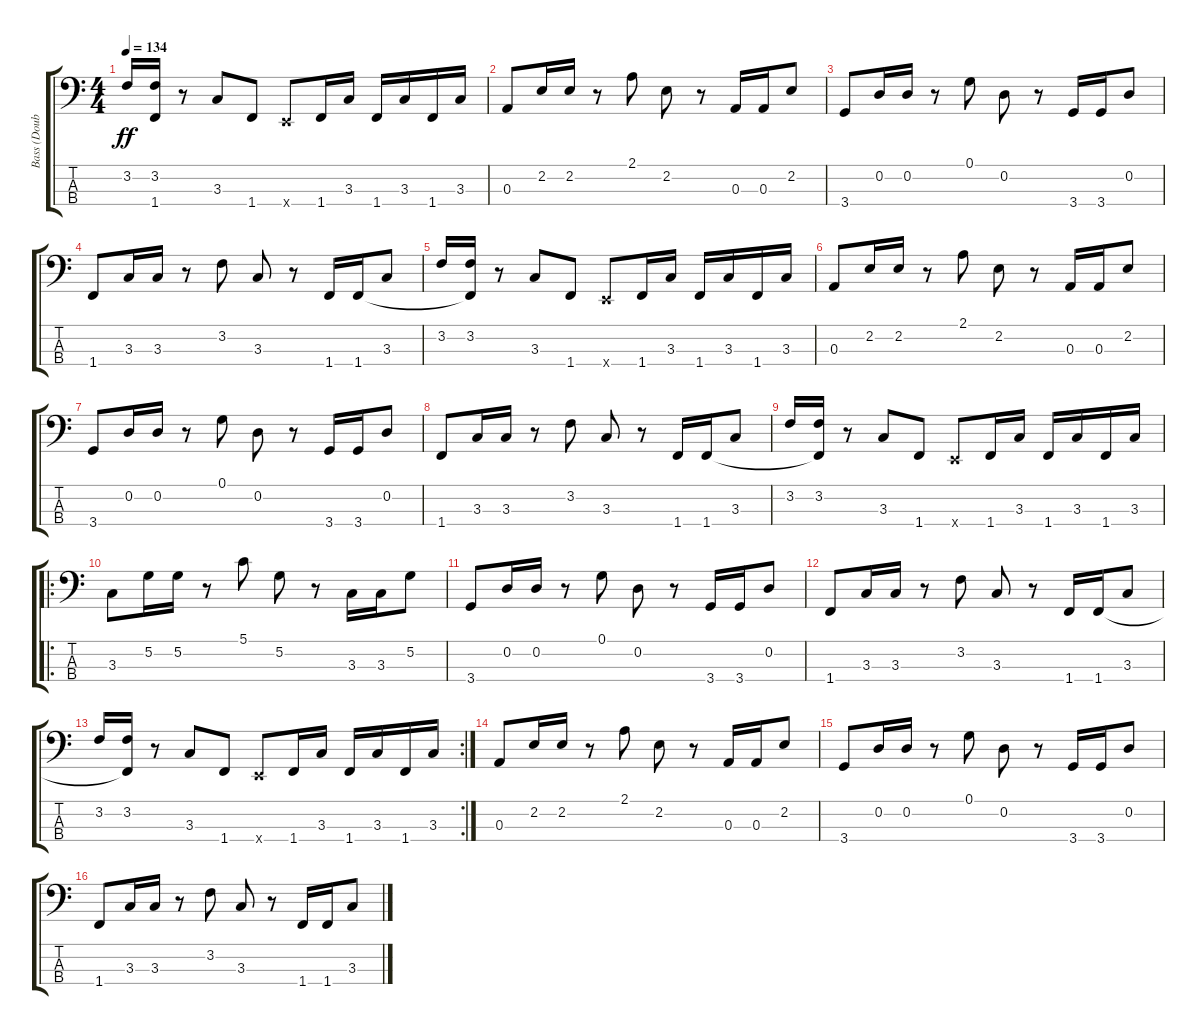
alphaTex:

\track ("Bass (Double)" "Bass (Doub") {instrument electricbasspick}
\staff {score tabs}
\tuning (G2 D2 A1 E1) {hide}
\ts (4 4)
\tempo 134
\clef f4
\ks c
3.2.16{dy ff} (3.2 1.4{t}).16 r.8 3.3.8 1.4.8 0.4{x}.8 1.4.16 3.3.16 1.4.16 3.3.16 1.4.16 3.3.16 |
0.3.8 2.2.16 2.2.16 r.8 2.1.8 2.2.8 r.8 0.3.16 0.3.16 2.2.8 |
3.4.8 0.2.16 0.2.16 r.8 0.1.8 0.2.8 r.8 3.4.16 3.4.16 0.2.8 |
1.4.8 3.3.16 3.3.16 r.8 3.2.8 3.3.8 r.8 1.4.16 1.4.16 3.3.8 |
3.2.16 (3.2 1.4{t}).16 r.8 3.3.8 1.4.8 0.4{x}.8 1.4.16 3.3.16 1.4.16 3.3.16 1.4.16 3.3.16 |
0.3.8 2.2.16 2.2.16 r.8 2.1.8 2.2.8 r.8 0.3.16 0.3.16 2.2.8 |
3.4.8 0.2.16 0.2.16 r.8 0.1.8 0.2.8 r.8 3.4.16 3.4.16 0.2.8 |
1.4.8 3.3.16 3.3.16 r.8 3.2.8 3.3.8 r.8 1.4.16 1.4.16 3.3.8 |
3.2.16 (3.2 1.4{t}).16 r.8 3.3.8 1.4.8 0.4{x}.8 1.4.16 3.3.16 1.4.16 3.3.16 1.4.16 3.3.16 |
\ro
3.3.8 5.2.16 5.2.16 r.8 5.1.8 5.2.8 r.8 3.3.16 3.3.16 5.2.8 |
3.4.8 0.2.16 0.2.16 r.8 0.1.8 0.2.8 r.8 3.4.16 3.4.16 0.2.8 |
1.4.8 3.3.16 3.3.16 r.8 3.2.8 3.3.8 r.8 1.4.16 1.4.16 3.3.8 |
\rc 2
3.2.16 (3.2 1.4{t}).16 r.8 3.3.8 1.4.8 0.4{x}.8 1.4.16 3.3.16 1.4.16 3.3.16 1.4.16 3.3.16 |
0.3.8 2.2.16 2.2.16 r.8 2.1.8 2.2.8 r.8 0.3.16 0.3.16 2.2.8 |
3.4.8 0.2.16 0.2.16 r.8 0.1.8 0.2.8 r.8 3.4.16 3.4.16 0.2.8 |
1.4.8 3.3.16 3.3.16 r.8 3.2.8 3.3.8 r.8 1.4.16 1.4.16 3.3.8
